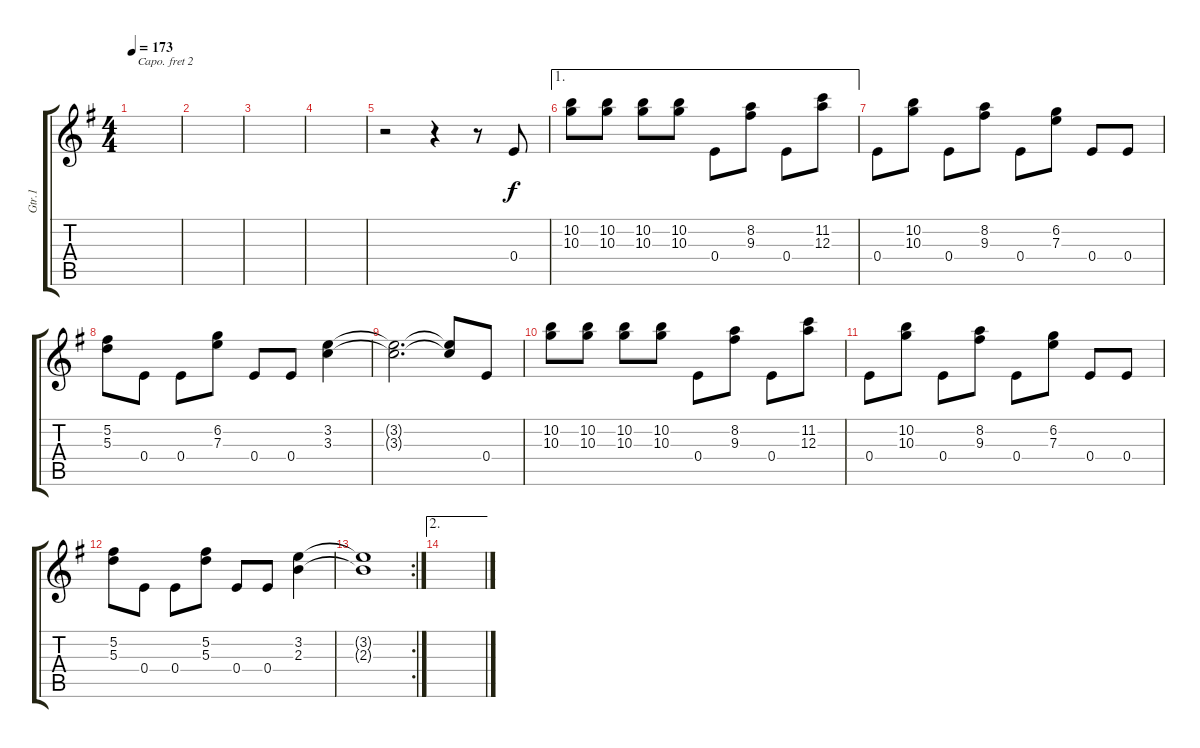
\track ("Gtr.1" "Gtr.1") {instrument distortionguitar}
\staff {score tabs}
\capo 2
\tuning (E4 B3 G3 D3 A2 E2) {hide}
\ts (4 4)
\tempo 173
\clef g2
\ks g
|
|
|
|
r.2 r.4 r.8 0.4.8 |
\ae 1
(10.2 10.3).8 (10.2 10.3).8 (10.2 10.3).8 (10.2 10.3).8 0.4.8 (8.2 9.3).8 0.4.8 (11.2 12.3).8 |
0.4.8 (10.2 10.3).8 0.4.8 (8.2 9.3).8 0.4.8 (6.2 7.3).8 0.4.8 0.4.8 |
(5.2 5.3).8 0.4.8 0.4.8 (6.2 7.3).8 0.4.8 0.4.8 (3.2 3.3).4 |
(3.2{t} 3.3{t}).2{d} (3.2{t} 3.3{t}).8 0.4.8 |
(10.2 10.3).8 (10.2 10.3).8 (10.2 10.3).8 (10.2 10.3).8 0.4.8 (8.2 9.3).8 0.4.8 (11.2 12.3).8 |
0.4.8 (10.2 10.3).8 0.4.8 (8.2 9.3).8 0.4.8 (6.2 7.3).8 0.4.8 0.4.8 |
(5.2 5.3).8 0.4.8 0.4.8 (5.2 5.3).8 0.4.8 0.4.8 (3.2 2.3).4 |
\rc 2
(3.2{t} 2.3{t}).1 |
\ae 2
